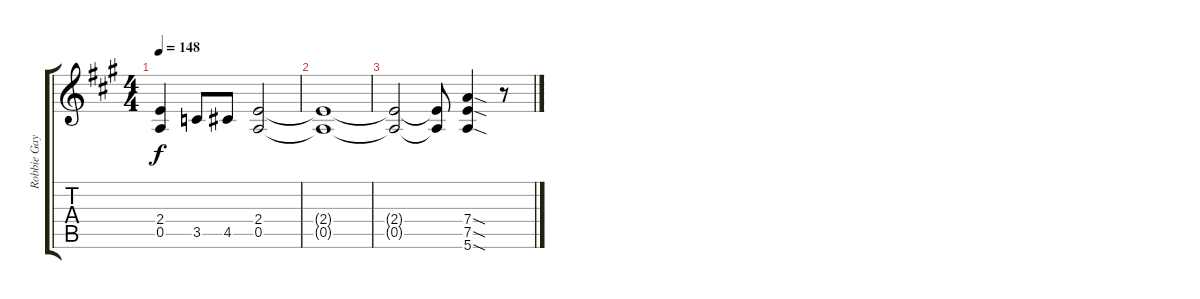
\track ("Robbie Gay Guitar" "Robbie Gay") {instrument overdrivenguitar}
\staff {score tabs}
\tuning (E4 B3 G3 D3 A2 E2) {hide}
\ts (4 4)
\tempo 148
\clef g2
\ks a
(2.4 0.5).4{dy f} 3.5.8 4.5.8 (2.4 0.5).2 |
(2.4{t} 0.5{t}).1 |
(2.4{t} 0.5{t}).2 (2.4{t} 0.5{t}).8 (7.4{sod} 7.5{sod} 5.6{sod}).4 r.8
